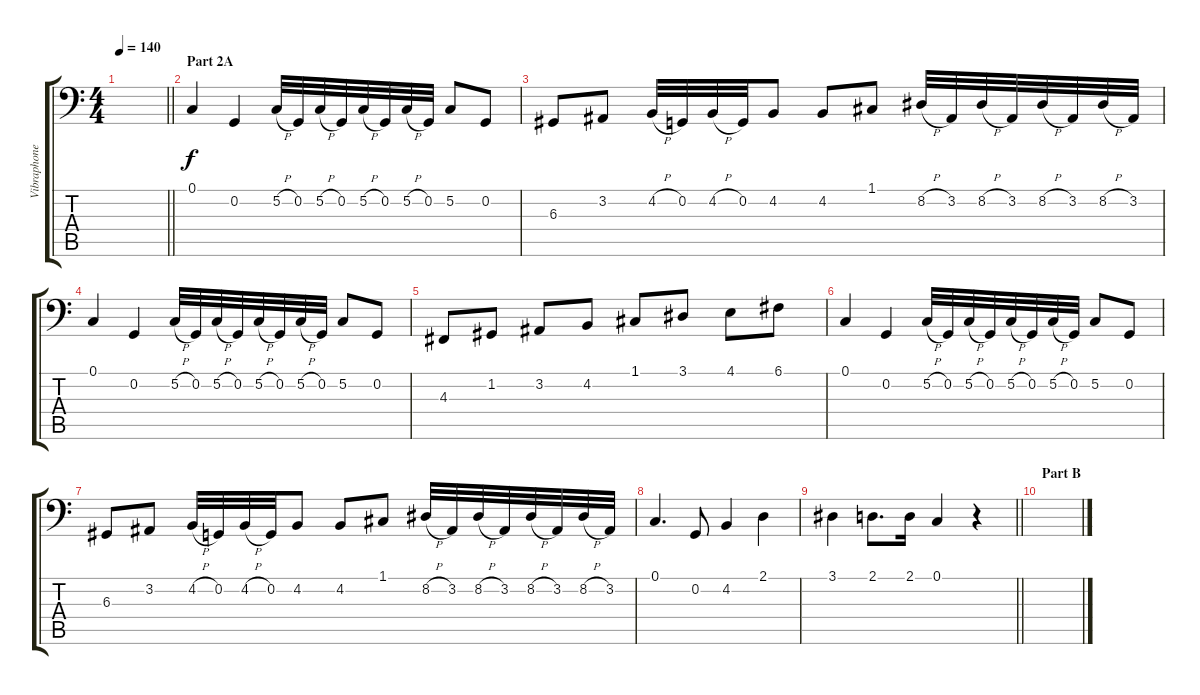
\track ("Vibraphone" "Vibraphone") {instrument vibraphone}
\staff {score tabs}
\tuning (C3 G2 D2 A1 E1 B0) {hide}
\ts (4 4)
\tempo 140
\clef f4
\barLineRight lightlight
\ks c
|
\section ("" "Part 2A")
0.1.4 0.2.4 5.2{h}.32 0.2.32 5.2{h}.32 0.2.32 5.2{h}.32 0.2.32 5.2{h}.32 0.2.32 5.2.8 0.2.8 |
6.3.8 3.2.8 4.2{h}.32 0.2.32 4.2{h}.32 0.2.32 4.2.8 4.2.8 1.1.8 8.2{h}.32 3.2.32 8.2{h}.32 3.2.32 8.2{h}.32 3.2.32 8.2{h}.32 3.2.32 |
0.1.4 0.2.4 5.2{h}.32 0.2.32 5.2{h}.32 0.2.32 5.2{h}.32 0.2.32 5.2{h}.32 0.2.32 5.2.8 0.2.8 |
4.3.8 1.2.8 3.2.8 4.2.8 1.1.8 3.1.8 4.1.8 6.1.8 |
0.1.4 0.2.4 5.2{h}.32 0.2.32 5.2{h}.32 0.2.32 5.2{h}.32 0.2.32 5.2{h}.32 0.2.32 5.2.8 0.2.8 |
6.3.8 3.2.8 4.2{h}.32 0.2.32 4.2{h}.32 0.2.32 4.2.8 4.2.8 1.1.8 8.2{h}.32 3.2.32 8.2{h}.32 3.2.32 8.2{h}.32 3.2.32 8.2{h}.32 3.2.32 |
0.1.4{d} 0.2.8 4.2.4 2.1.4 |
\barLineRight lightlight
3.1.4 2.1.8{d} 2.1.16 0.1.4 r.4 |
\section ("" "Part B")
